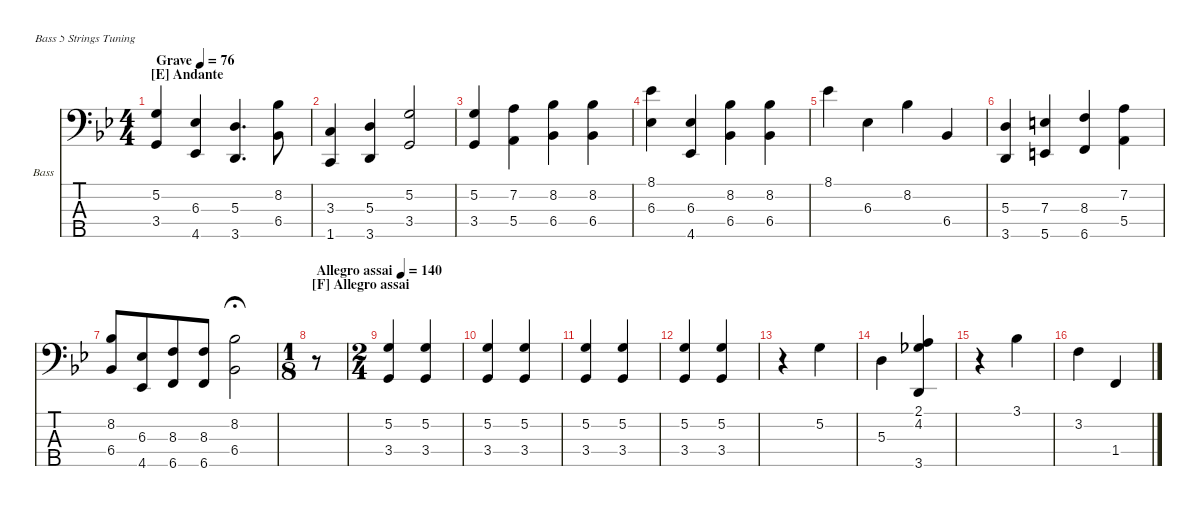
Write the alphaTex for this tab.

\defaultSystemsLayout 4
\hideDynamics
\bracketExtendMode nobrackets
\firstSystemTrackNameOrientation horizontal
\otherSystemsTrackNameOrientation horizontal
\track ("Electric Bass" "Bass") {instrument electricbassfinger}
\staff {score tabs}
\tuning (G2 D2 A1 E1 B0)
\ts (4 4)
\beaming (8 4 4)
\section ("E" "Andante")
\tempo (76 "Grave")
\clef f4
\ks gminor
(3.4 5.2).4{dy f} (6.3 4.5).4 (5.3 3.5).4{d} (6.4 8.2).8 |
(3.3 1.5).4 (5.3 3.5).4 (3.4 5.2).2 |
(3.4 5.2).4 (5.4 7.2).4 (6.4 8.2).4 (6.4 8.2).4 |
(6.3 8.1).4 (4.5 6.3).4 (6.4 8.2).4 (6.4 8.2).4 |
8.1.4 6.3.4 8.2.4 6.4.4 |
(3.5 5.3).4 (5.5 7.3).4 (6.5 8.3).4 (5.4 7.2).4 |
(6.4 8.2).8 (4.5 6.3).8 (6.5 8.3).8 (6.5 8.3).8 (6.4 8.2).2{fermata (medium 0.87)} |
\ts (1 8)
\section ("F" "Allegro assai")
\tempo (140 "Allegro assai")
r.8 |
\ts (2 4)
\beaming (8 4)
(3.4 5.2).4 (3.4 5.2).4 |
(3.4 5.2).4 (3.4 5.2).4 |
(3.4 5.2).4 (3.4 5.2).4 |
(3.4 5.2).4 (3.4 5.2).4 |
r.4 5.2.4 |
5.3.4 (4.2 2.1 3.5).4 |
r.4 3.1.4 |
3.2.4 1.4.4
